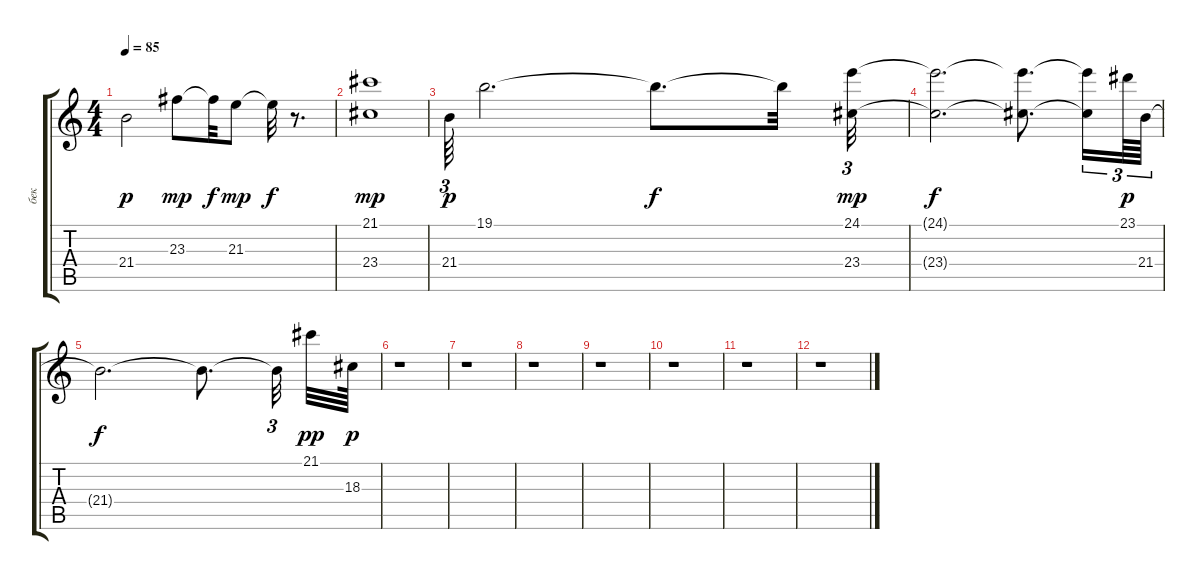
\track ("бек" "бек") {instrument voiceoohs}
\staff {score tabs}
\tuning (E4 B3 G3 D3 A2 E2) {hide}
\ts (4 4)
\tempo 85
\clef g2
\ks c
21.4.2{dy p} 23.3.8{dy mp} 23.3{t}.32{dy f} 21.3.8{dy mp} 21.3{t}.32{dy f} r.8{d} |
(21.1 23.4).1{dy mp} |
21.4.64{tu (3 2) dy p} 19.1.2{d} 19.1{t}.8{d dy f} 19.1{t}.32 (24.1 23.4).32{tu (3 2) dy mp} |
(24.1{t} 23.4{t}).2{d dy f} (24.1{t} 23.4{t}).8{d} (24.1{t} 23.4{t}).16{tu (3 2)} 23.1.64{tu (3 2) dy p} 21.4.64{tu (3 2)} |
21.4{t}.2{d dy f} 21.4{t}.8{d} 21.4{t}.32{tu (3 2) beam splitsecondary} 21.1.32{dy pp} 18.3.64{dy p} |
r.1 |
r.1 |
r.1 |
r.1 |
r.1 |
r.1 |
r.1
